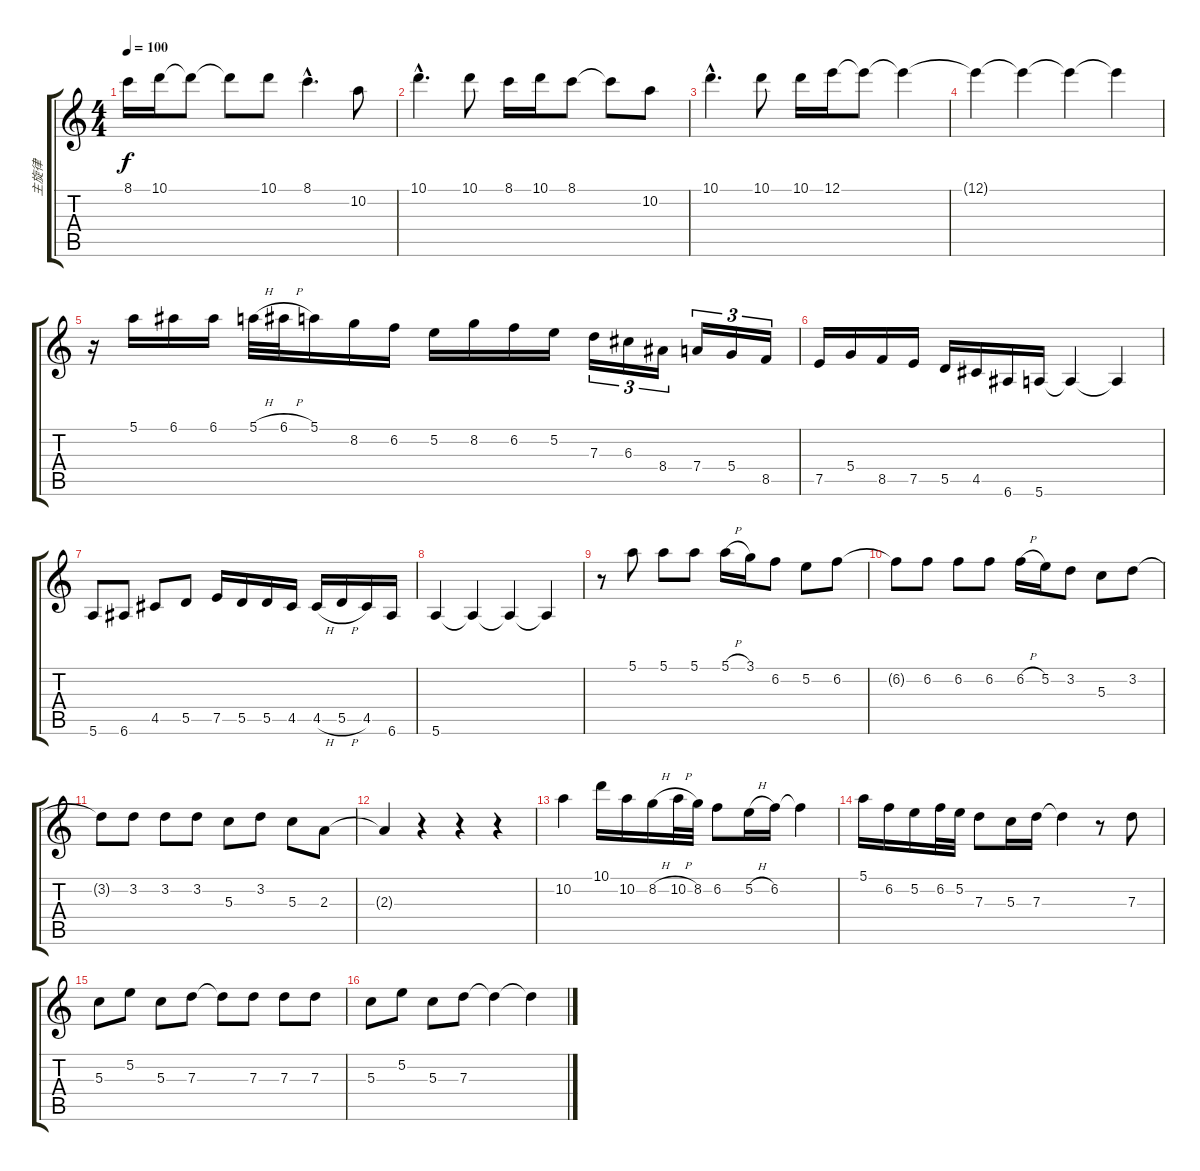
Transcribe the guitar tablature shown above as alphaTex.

\track ("主旋律" "主旋律") {instrument acousticguitarnylon}
\staff {score tabs}
\tuning (E4 B3 G3 D3 A2 E2) {hide}
\ts (4 4)
\tempo 100
\clef g2
\ks c
8.1.16{dy f} 10.1.16 10.1{t}.8 10.1{t}.8 10.1.8 8.1{hac}.4{d} 10.2.8 |
10.1{hac}.4{d} 10.1.8 8.1.16 10.1.16 8.1.8 8.1{t}.8 10.2.8 |
10.1{hac}.4{d} 10.1.8 10.1.16 12.1.16 12.1{t}.8 12.1{t}.4 |
12.1{t}.4 12.1{t}.4 12.1{t}.4 12.1{t}.4 |
r.16 5.1.16 6.1.16 6.1.16 5.1{h}.32 6.1{h}.32 5.1.16 8.2.16 6.2.16 5.2.16 8.2.16 6.2.16 5.2.16 7.3.16{tu (3 2)} 6.3.16{tu (3 2)} 8.4.16{tu (3 2)} 7.4.16{tu (3 2)} 5.4.16{tu (3 2)} 8.5.16{tu (3 2)} |
7.5.16 5.4.16 8.5.16 7.5.16 5.5.16 4.5.16 6.6.16 5.6.16 5.6{t}.4 5.6{t}.4 |
5.6.8 6.6.8 4.5.8 5.5.8 7.5.16 5.5.16 5.5.16 4.5.16 4.5{h}.16 5.5{h}.16 4.5.16 6.6.16 |
5.6.4 5.6{t}.4 5.6{t}.4 5.6{t}.4 |
r.8 5.1.8 5.1.8 5.1.8 5.1{h}.16 3.1.16 6.2.8 5.2.8 6.2.8 |
6.2{t}.8 6.2.8 6.2.8 6.2.8 6.2{h}.16 5.2.16 3.2.8 5.3.8 3.2.8 |
3.2{t}.8 3.2.8 3.2.8 3.2.8 5.3.8 3.2.8 5.3.8 2.3.8 |
2.3{t}.4 r.4 r.4 r.4 |
10.2.4 10.1.16 10.2.16 8.2{h}.16 10.2{h}.32 8.2.32 6.2.8 5.2{h}.16 6.2.16 6.2{t}.4 |
5.1.16 6.2.16 5.2.16 6.2.32 5.2.32 7.3.8 5.3.16 7.3.16 7.3{t}.4 r.8 7.3.8 |
5.3.8 5.2.8 5.3.8 7.3.8 7.3{t}.8 7.3.8 7.3.8 7.3.8 |
5.3.8 5.2.8 5.3.8 7.3.8 7.3{t}.4 7.3{t}.4
